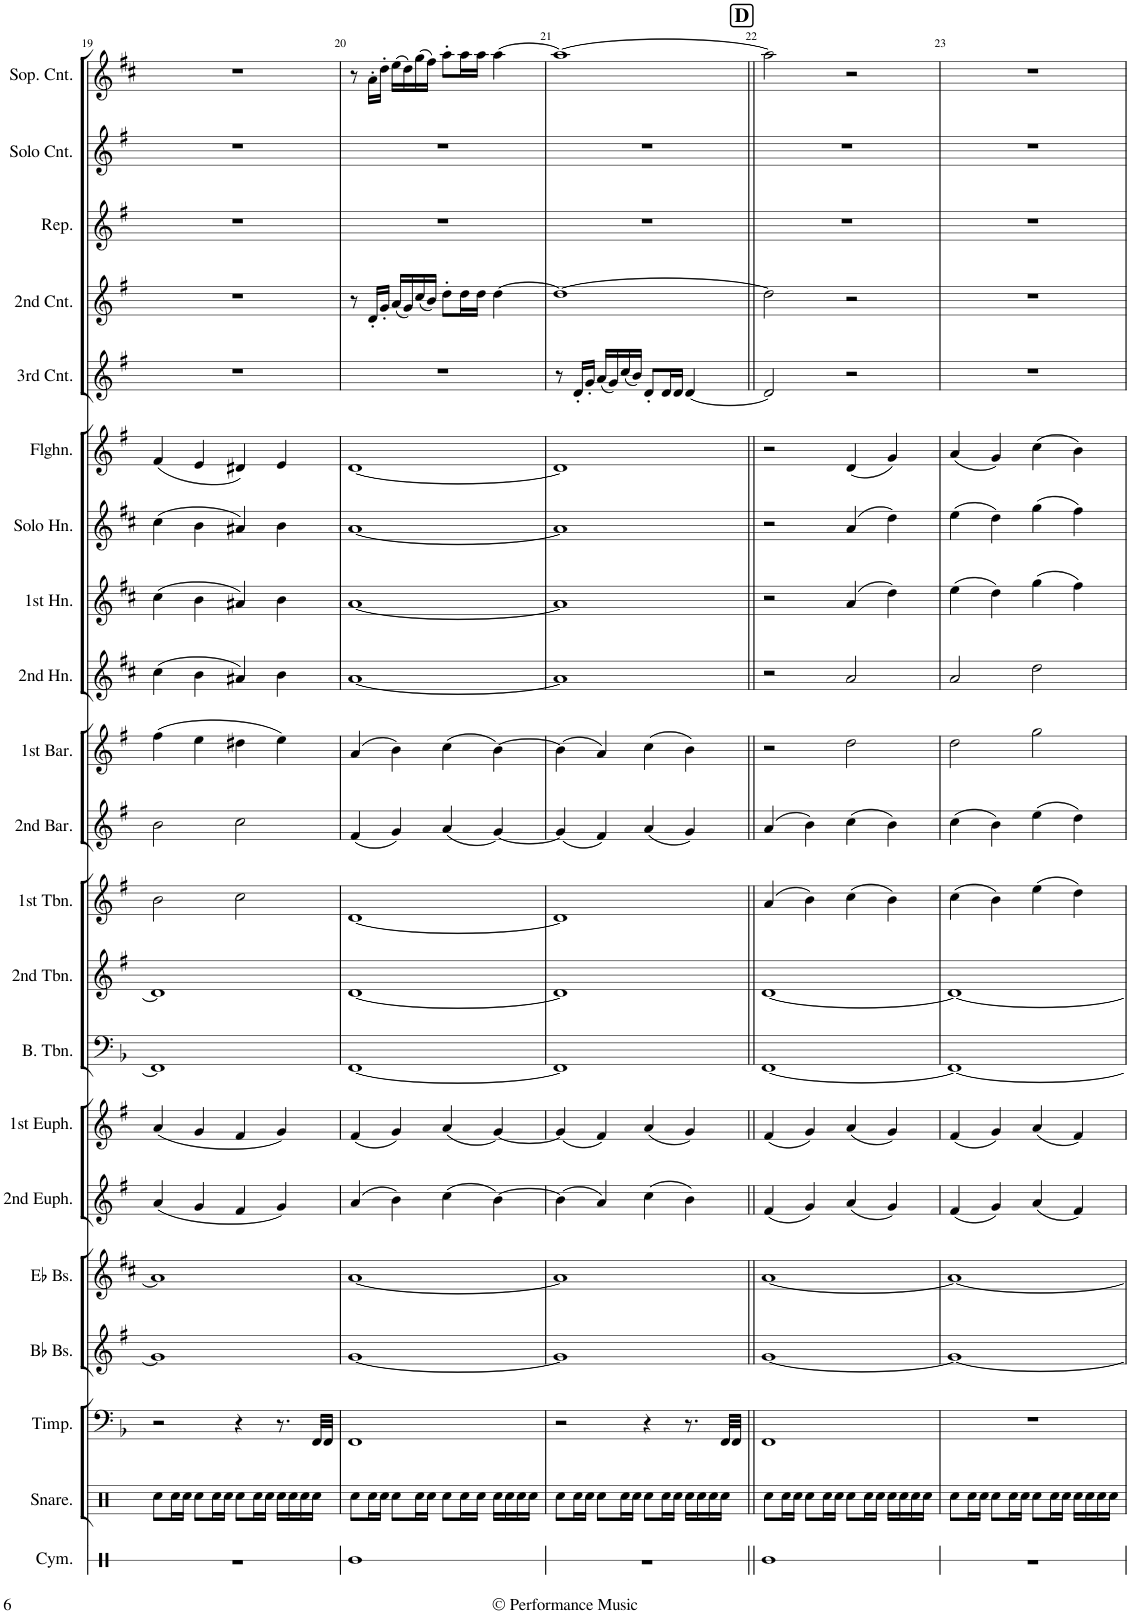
**kern	**kern	**kern	**kern	**kern	**kern	**kern	**kern	**kern	**kern	**kern	**kern	**kern	**kern	**kern	**kern	**kern	**kern	**kern	**kern	**kern
*part21	*part20	*part19	*part18	*part17	*part16	*part15	*part14	*part13	*part12	*part11	*part10	*part9	*part8	*part7	*part6	*part5	*part4	*part3	*part2	*part1
*staff21	*staff20	*staff19	*staff18	*staff17	*staff16	*staff15	*staff14	*staff13	*staff12	*staff11	*staff10	*staff9	*staff8	*staff7	*staff6	*staff5	*staff4	*staff3	*staff2	*staff1
*I"Cymbal	*I"Snare Drum	*I"Timpani	*I"Bb Bass	*I"Eb Bass	*I"2nd Euphonium	*I"1st Euphonium	*I"Bass Trombone	*I"2nd Trombone	*I"1st Trombone	*I"2nd Baritone	*I"1st Baritone	*I"2nd Horn	*I"1st Horn	*I"Solo Horn	*I"Flugelhorn	*I"3rd Cornet	*I"2nd Cornet	*I"Repiano	*I"Solo Cornet	*I"Soprano Cornet
*I'Cym.	*I'Snare.	*I'Timp.	*I'Bb Bs.	*I'Eb Bs.	*I'2nd Euph.	*I'1st Euph.	*I'B. Tbn.	*I'2nd Tbn.	*I'1st Tbn.	*I'2nd Bar.	*I'1st Bar.	*I'2nd Hn.	*I'1st Hn.	*I'Solo Hn.	*I'Flghn.	*I'3rd Cnt.	*I'2nd Cnt.	*I'Rep.	*I'Solo Cnt.	*I'Sop. Cnt.
!!LO:PB:g=z
*clefX	*clefX	*clefF4	*clefG2	*clefG2	*clefG2	*clefG2	*clefF4	*clefG2	*clefG2	*clefG2	*clefG2	*clefG2	*clefG2	*clefG2	*clefG2	*clefG2	*clefG2	*clefG2	*clefG2	*clefG2
*	*	*	*Trd15c26	*Trd12c21	*	*Trd8c14	*	*Trd8c14	*Trd8c14	*Trd8c14	*Trd8c14	*Trd5c9	*Trd5c9	*Trd5c9	*Trd1c2	*Trd1c2	*Trd1c2	*Trd1c2	*Trd1c2	*Trd-2c-3
*k[]	*k[]	*k[b-]	*k[f#]	*k[f#c#]	*k[f#]	*k[f#]	*k[b-]	*k[f#]	*k[f#]	*k[f#]	*k[f#]	*k[f#c#]	*k[f#c#]	*k[f#c#]	*k[f#]	*k[f#]	*k[f#]	*k[f#]	*k[f#]	*k[f#c#]
*M4/4	*M4/4	*M4/4	*M4/4	*M4/4	*M4/4	*M4/4	*M4/4	*M4/4	*M4/4	*M4/4	*M4/4	*M4/4	*M4/4	*M4/4	*M4/4	*M4/4	*M4/4	*M4/4	*M4/4	*M4/4
=19	=19	=19	=19	=19	=19	=19	=19	=19	=19	=19	=19	=19	=19	=19	=19	=19	=19	=19	=19	=19
1r	8Rcc\L	2r	1g]	1a]	(4a/	(4a/	1FF]	1d]	2b\	2b\	(4ff#\	(4cc#\	(4cc#\	(4cc#\	(4f#/	1r	1r	1r	1r	1r
.	16Rcc\L	.	.	.	.	.	.	.	.	.	.	.	.	.	.	.	.	.	.	.
.	16Rcc\JJ	.	.	.	.	.	.	.	.	.	.	.	.	.	.	.	.	.	.	.
.	8Rcc\L	.	.	.	4g/	4g/	.	.	.	.	4ee\	4b\	4b\	4b\	4e/	.	.	.	.	.
.	16Rcc\L	.	.	.	.	.	.	.	.	.	.	.	.	.	.	.	.	.	.	.
.	16Rcc\JJ	.	.	.	.	.	.	.	.	.	.	.	.	.	.	.	.	.	.	.
.	8Rcc\L	4r	.	.	4f#/	4f#/	.	.	2cc\	2cc\	4dd#X\	4a#X/)	4a#X/)	4a#X/)	4d#X/)	.	.	.	.	.
.	16Rcc\L	.	.	.	.	.	.	.	.	.	.	.	.	.	.	.	.	.	.	.
.	16Rcc\JJ	.	.	.	.	.	.	.	.	.	.	.	.	.	.	.	.	.	.	.
.	16Rcc\LL	8.r	.	.	4g/)	4g/)	.	.	.	.	4ee\)	4b\	4b\	4b\	4e/	.	.	.	.	.
.	16Rcc\	.	.	.	.	.	.	.	.	.	.	.	.	.	.	.	.	.	.	.
.	16Rcc\	.	.	.	.	.	.	.	.	.	.	.	.	.	.	.	.	.	.	.
.	16Rcc\JJ	32FF/LLL	.	.	.	.	.	.	.	.	.	.	.	.	.	.	.	.	.	.
.	.	32FF/JJJ	.	.	.	.	.	.	.	.	.	.	.	.	.	.	.	.	.	.
=20	=20	=20	=20	=20	=20	=20	=20	=20	=20	=20	=20	=20	=20	=20	=20	=20	=20	=20	=20	=20
*	*	*	*	*	*	*	*	*	*	*^	*	*	*	*	*	*	*	*	*	*
1Re	8Rcc\L	1FF	[1g	[1a	(4a/	(4f#/	[1FF	[1d	[1d	4ryy	(<4f#/	(4a/	[1a	[1a	[1a	[1d	1r	8r	1r	1r	8r
.	16Rcc\L	.	.	.	.	.	.	.	.	.	.	.	.	.	.	.	.	16d'/LL	.	.	16a'\LL
.	16Rcc\JJ	.	.	.	.	.	.	.	.	.	.	.	.	.	.	.	.	16g'/JJ	.	.	16dd'\JJ
.	8Rcc\L	.	.	.	4b\)	4g/)	.	.	.	4ryy	4g/)	4b\)	.	.	.	.	.	(16a/LL	.	.	(16ee\LL
.	.	.	.	.	.	.	.	.	.	.	.	.	.	.	.	.	.	16g/)	.	.	16dd\)
.	16Rcc\L	.	.	.	.	.	.	.	.	.	.	.	.	.	.	.	.	(16cc/	.	.	(16gg\
.	16Rcc\JJ	.	.	.	.	.	.	.	.	.	.	.	.	.	.	.	.	16b/JJ)	.	.	16ff#\JJ)
.	8Rcc\L	.	.	.	(4cc\	(4a/	.	.	.	4ryy	(<4a/	(4cc\	.	.	.	.	.	8dd'\L	.	.	8aa'\L
.	16Rcc\L	.	.	.	.	.	.	.	.	.	.	.	.	.	.	.	.	16dd\L	.	.	16aa\L
.	16Rcc\JJ	.	.	.	.	.	.	.	.	.	.	.	.	.	.	.	.	16dd\JJ	.	.	16aa\JJ
.	16Rcc\LL	.	.	.	[4b\)	[4g/)	.	.	.	4ryy	[<4g/)	[4b\)	.	.	.	.	.	[4dd\	.	.	[4aa\
.	16Rcc\	.	.	.	.	.	.	.	.	.	.	.	.	.	.	.	.	.	.	.	.
.	16Rcc\	.	.	.	.	.	.	.	.	.	.	.	.	.	.	.	.	.	.	.	.
.	16Rcc\JJ	.	.	.	.	.	.	.	.	.	.	.	.	.	.	.	.	.	.	.	.
=21	=21	=21	=21	=21	=21	=21	=21	=21	=21	=21	=21	=21	=21	=21	=21	=21	=21	=21	=21	=21	=21
1r	8Rcc\L	2r	1g]	1a]	(4b\]	(4g/]	1FF]	1d]	1d]	4ryy	(<4g/]	(4b\]	1a]	1a]	1a]	1d]	8r	1dd_	1r	1r	1aa_
.	16Rcc\L	.	.	.	.	.	.	.	.	.	.	.	.	.	.	.	16d'/LL	.	.	.	.
.	16Rcc\JJ	.	.	.	.	.	.	.	.	.	.	.	.	.	.	.	16g'/JJ	.	.	.	.
.	8Rcc\L	.	.	.	4a/)	4f#/)	.	.	.	4ryy	4f#/)	4a/)	.	.	.	.	(16a/LL	.	.	.	.
.	.	.	.	.	.	.	.	.	.	.	.	.	.	.	.	.	16g/)	.	.	.	.
.	16Rcc\L	.	.	.	.	.	.	.	.	.	.	.	.	.	.	.	(16cc/	.	.	.	.
.	16Rcc\JJ	.	.	.	.	.	.	.	.	.	.	.	.	.	.	.	16b/JJ)	.	.	.	.
.	8Rcc\L	4r	.	.	(4cc\	(4a/	.	.	.	4ryy	(<4a/	(4cc\	.	.	.	.	8d'/L	.	.	.	.
.	16Rcc\L	.	.	.	.	.	.	.	.	.	.	.	.	.	.	.	16d/L	.	.	.	.
.	16Rcc\JJ	.	.	.	.	.	.	.	.	.	.	.	.	.	.	.	16d/JJ	.	.	.	.
.	16Rcc\LL	8.r	.	.	4b\)	4g/)	.	.	.	4ryy	4g/)	4b\)	.	.	.	.	[4d/	.	.	.	.
.	16Rcc\	.	.	.	.	.	.	.	.	.	.	.	.	.	.	.	.	.	.	.	.
.	16Rcc\	.	.	.	.	.	.	.	.	.	.	.	.	.	.	.	.	.	.	.	.
.	16Rcc\JJ	32FF/LLL	.	.	.	.	.	.	.	.	.	.	.	.	.	.	.	.	.	.	.
.	.	32FF/JJJ	.	.	.	.	.	.	.	.	.	.	.	.	.	.	.	.	.	.	.
*	*	*	*	*	*	*	*	*	*	*v	*v	*	*	*	*	*	*	*	*	*	*
!!LO:REH:place=s1:a:B:cj:fs=14:t=D:qo=2
=22||	=22||	=22||	=22||	=22||	=22||	=22||	=22||	=22||	=22||	=22||	=22||	=22||	=22||	=22||	=22||	=22||	=22||	=22||	=22||	=22||
1Re	8Rcc\L	1FF	[1g	[1a	(4f#/	(4f#/	[1FF	[1d	(4a/	(4a/	2r	2r	2r	2r	2r	2d/]	2dd\]	1r	1r	2aa\]
.	16Rcc\L	.	.	.	.	.	.	.	.	.	.	.	.	.	.	.	.	.	.	.
.	16Rcc\JJ	.	.	.	.	.	.	.	.	.	.	.	.	.	.	.	.	.	.	.
.	8Rcc\L	.	.	.	4g/)	4g/)	.	.	4b\)	4b\)	.	.	.	.	.	.	.	.	.	.
.	16Rcc\L	.	.	.	.	.	.	.	.	.	.	.	.	.	.	.	.	.	.	.
.	16Rcc\JJ	.	.	.	.	.	.	.	.	.	.	.	.	.	.	.	.	.	.	.
.	8Rcc\L	.	.	.	(4a/	(4a/	.	.	(4cc\	(4cc\	2dd\	2a/	(4a/	(4a/	(4d/	2r	2r	.	.	2r
.	16Rcc\L	.	.	.	.	.	.	.	.	.	.	.	.	.	.	.	.	.	.	.
.	16Rcc\JJ	.	.	.	.	.	.	.	.	.	.	.	.	.	.	.	.	.	.	.
.	16Rcc\LL	.	.	.	4g/)	4g/)	.	.	4b\)	4b\)	.	.	4dd\)	4dd\)	4g/)	.	.	.	.	.
.	16Rcc\	.	.	.	.	.	.	.	.	.	.	.	.	.	.	.	.	.	.	.
.	16Rcc\	.	.	.	.	.	.	.	.	.	.	.	.	.	.	.	.	.	.	.
.	16Rcc\JJ	.	.	.	.	.	.	.	.	.	.	.	.	.	.	.	.	.	.	.
=23	=23	=23	=23	=23	=23	=23	=23	=23	=23	=23	=23	=23	=23	=23	=23	=23	=23	=23	=23	=23
1r	8Rcc\L	1r	1g_	1a_	(4f#/	(4f#/	1FF_	1d_	(4cc\	(4cc\	2dd\	2a/	(4ee\	(4ee\	(4a/	1r	1r	1r	1r	1r
.	16Rcc\L	.	.	.	.	.	.	.	.	.	.	.	.	.	.	.	.	.	.	.
.	16Rcc\JJ	.	.	.	.	.	.	.	.	.	.	.	.	.	.	.	.	.	.	.
.	8Rcc\L	.	.	.	4g/)	4g/)	.	.	4b\)	4b\)	.	.	4dd\)	4dd\)	4g/)	.	.	.	.	.
.	16Rcc\L	.	.	.	.	.	.	.	.	.	.	.	.	.	.	.	.	.	.	.
.	16Rcc\JJ	.	.	.	.	.	.	.	.	.	.	.	.	.	.	.	.	.	.	.
.	8Rcc\L	.	.	.	(4a/	(4a/	.	.	(4ee\	(4ee\	2gg\	2dd\	(4gg\	(4gg\	(4cc\	.	.	.	.	.
.	16Rcc\L	.	.	.	.	.	.	.	.	.	.	.	.	.	.	.	.	.	.	.
.	16Rcc\JJ	.	.	.	.	.	.	.	.	.	.	.	.	.	.	.	.	.	.	.
.	16Rcc\LL	.	.	.	4f#/)	4f#/)	.	.	4dd\)	4dd\)	.	.	4ff#\)	4ff#\)	4b\)	.	.	.	.	.
.	16Rcc\	.	.	.	.	.	.	.	.	.	.	.	.	.	.	.	.	.	.	.
.	16Rcc\	.	.	.	.	.	.	.	.	.	.	.	.	.	.	.	.	.	.	.
.	16Rcc\JJ	.	.	.	.	.	.	.	.	.	.	.	.	.	.	.	.	.	.	.
=	=	=	=	=	=	=	=	=	=	=	=	=	=	=	=	=	=	=	=	=
*-	*-	*-	*-	*-	*-	*-	*-	*-	*-	*-	*-	*-	*-	*-	*-	*-	*-	*-	*-	*-
